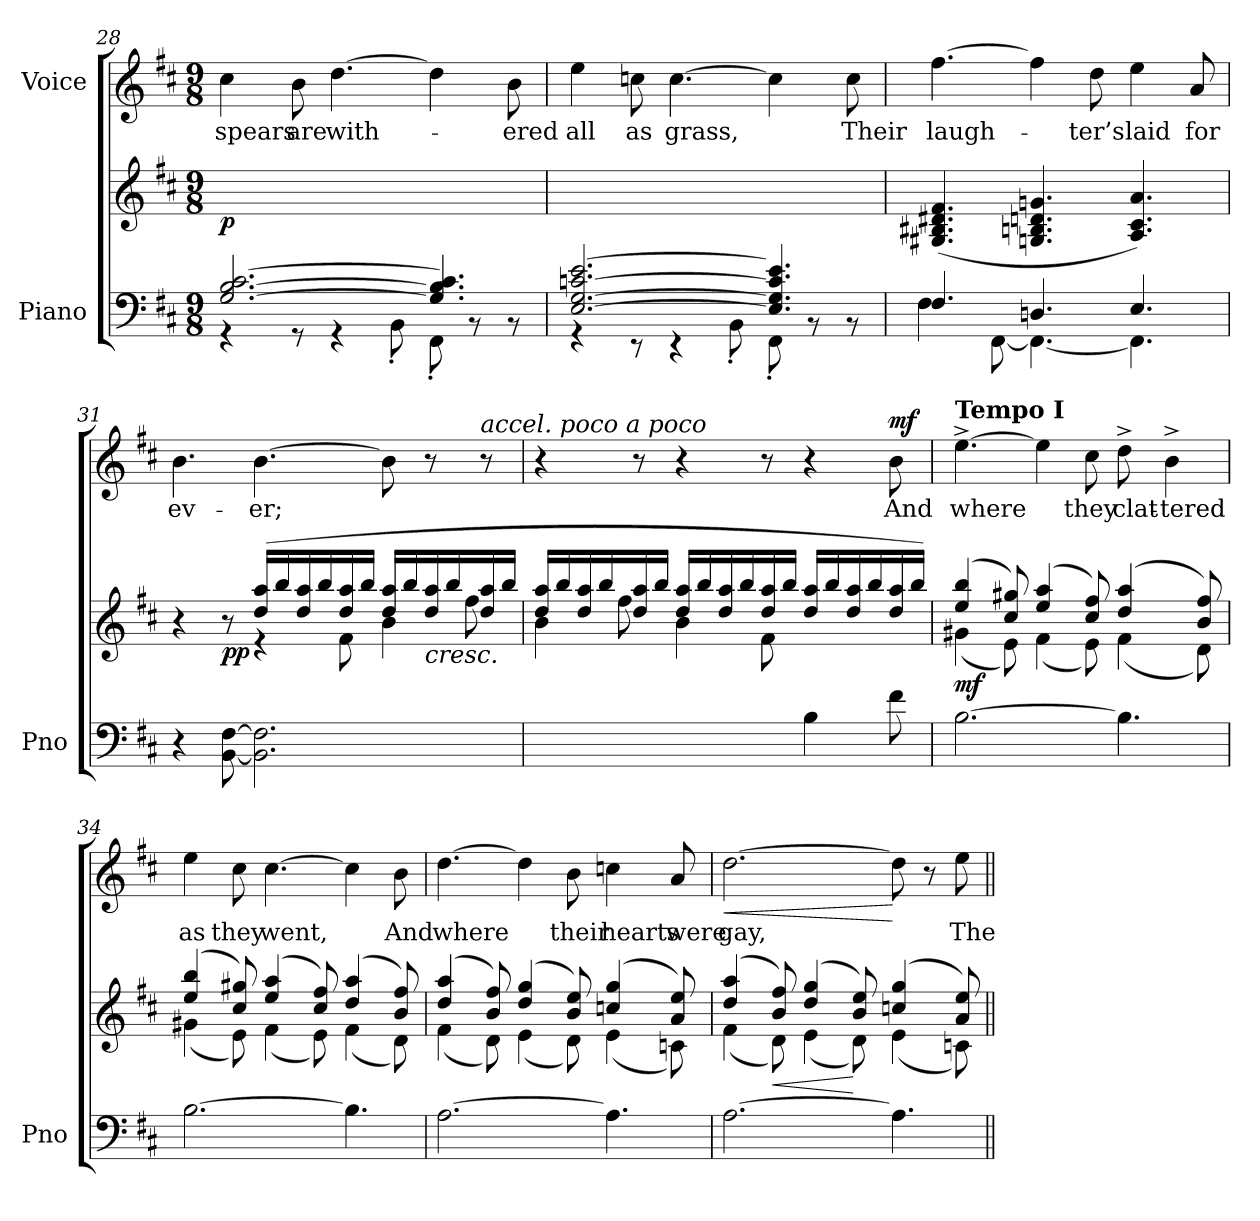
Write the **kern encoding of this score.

**kern	**kern	**dynam	**kern	**text	**dynam
*part2	*part2	*part2	*part1	*part1	*part1
*staff3	*staff2	*staff2/3	*staff1	*staff1	*staff1
*I"Piano	*	*	*I"Voice	*	*
*I'Pno	*	*	*	*	*
*clefF4	*clefG2	*	*clefG2	*	*
*k[f#c#]	*k[f#c#]	*	*k[f#c#]	*	*
*M9/8	*M9/8	*	*M9/8	*	*
=28	=28	=28	=28	=28	=28
*^	*	*	*	*	*
!	!	!	!LO:DY:b	!	!LO:LY:b	!
[2.G/ [2.B/ [2.c#/	4rGG	1ryy	p	4cc#\	spears	.
!	!	!	!	!	!LO:LY:b	!
.	8rGG	.	.	8b\	are	.
!	!	!	!	!	!LO:LY:b	!
.	4rGG	.	.	[4.dd\	with-	.
.	8BB'\	.	.	.	.	.
4.G/] 4.B/] 4.c#/]	8FF#'\	.	.	4dd\]	.	.
.	8rBB	.	.	.	.	.
!	!	!	!	!	!LO:LY:b	!
.	8rBB	8ryy	.	8b\	-ered	.
=29	=29	=29	=29	=29	=29	=29
!	!	!	!	!	!LO:LY:b	!
[2.E/ [2.G/ [2.cn/ [2.e/	4rGG	1ryy	.	4ee\	all	.
!	!	!	!	!	!LO:LY:b	!
.	8rEE	.	.	8ccn\	as	.
!	!	!	!	!	!LO:LY:b	!
.	4rEE	.	.	[4.cc\	grass,	.
.	8BB'\	.	.	.	.	.
4.E/] 4.G/] 4.c/] 4.e/]	8FF#'\	.	.	4cc\]	.	.
.	8rBB	.	.	.	.	.
!	!	!	!	!	!LO:LY:b	!
.	8rBB	8ryy	.	8cc\	Their	.
=30	=30	=30	=30	=30	=30	=30
!	!LO:N:head=solid	!	!	!	!LO:LY:b	!
4.F#/	4F#\	(>4.G#X/ 4.B#X/ 4.d#X/ 4.f#/	.	[4.ff#\	laugh-	.
.	[8FF#\	.	.	.	.	.
4.Dn/	4.FF#\_	4.Gn/ 4.Bn/ 4.dn/ 4.gn/	.	4ff#\]	.	.
!	!	!	!	!	!LO:LY:b	!
.	.	.	.	8dd\	-ter’s	.
!	!	!	!	!	!LO:LY:b	!
4.E/	4.FF#\]	4.A/ 4.c#/ 4.a/)	.	4ee\	laid	.
!	!	!	!	!	!LO:LY:b	!
.	.	.	.	8a/	for	.
*v	*v	*	*	*	*	*
!!LO:LB:g=z
=31	=31	=31	=31	=31	=31
*	*^	*	*	*	*
!	!	!	!	!	!LO:LY:b	!
4r	4r	4.ryy	.	4.b\	ev-	.
!	!	!	!LO:DY:b	!	!	!
[8BB\ [8F#\	8r	.	pp	.	.	.
!	!	!	!	!	!LO:LY:b	!
2.BB\] 2.F#\]	(>16dd/ 16aa/LL	4r	.	[4.b\	-er;	.
.	16bb/	.	.	.	.	.
.	16dd/ 16aa/	.	.	.	.	.
.	16bb/	.	.	.	.	.
.	16dd/ 16aa/	8f#\	.	.	.	.
.	16bb/JJ	.	.	.	.	.
.	16dd/ 16aa/LL	4b\	.	8b\]	.	.
.	16bb/	.	.	.	.	.
!	!LO:TX:b:i:t=cresc.	!	!	!	!	!
.	16dd/ 16aa/	.	.	8r	.	.
.	16bb/	.	.	.	.	.
*	*	*	*	*MM110	*	*
!	!	!	!	!LO:TX:a:i:t=accel.    poco    a    poco	!	!
.	16dd/ 16aa/	8ff#\	.	8r	.	.
.	16bb/JJ	.	.	.	.	.
=32	=32	=32	=32	=32	=32	=32
*	*	*	*	*MM118	*	*
2.ryy	16dd/ 16aa/LL	4b\	.	4r	.	.
.	16bb/	.	.	.	.	.
.	16dd/ 16aa/	.	.	.	.	.
.	16bb/	.	.	.	.	.
*	*	*	*	*MM122	*	*
.	16dd/ 16aa/	8ff#\	.	8r	.	.
.	16bb/JJ	.	.	.	.	.
*	*	*	*	*MM127	*	*
.	16dd/ 16aa/LL	4b\	.	4r	.	.
.	16bb/	.	.	.	.	.
.	16dd/ 16aa/	.	.	.	.	.
.	16bb/	.	.	.	.	.
*	*	*	*	*MM130	*	*
.	16dd/ 16aa/	8f#\	.	8r	.	.
.	16bb/JJ	.	.	.	.	.
*	*	*	*	*MM135	*	*
4B\	16dd/ 16aa/LL	4.ryy	.	4r	.	.
.	16bb/	.	.	.	.	.
.	16dd/ 16aa/	.	.	.	.	.
.	16bb/	.	.	.	.	.
*	*	*	*	*MM140	*	*
!	!	!	!	!	!LO:LY:b	!LO:DY:a
8f#\	16dd/ 16aa/	.	.	8b\	And	mf
.	16bb/JJ)	.	.	.	.	.
!!LO:PB:g=z
=33	=33	=33	=33	=33	=33	=33
!	!	!	!	!LO:TX:a:B:t=Tempo I	!	!
!	!	!	!LO:DY:b	!	!LO:LY:b	!
[2.B\	(>4ee/ 4bb/	(<4g#X\	mf	[4.ee^\	where	.
.	8cc#/ 8gg#X/)	8e\)	.	.	.	.
.	(>4ee/ 4aa/	(<4f#\	.	4ee\]	.	.
!	!	!	!	!	!LO:LY:b	!
.	8cc#/ 8ff#/)	8e\)	.	8cc#\	they	.
!	!	!	!	!	!LO:LY:b	!
4.B\]	(>4dd/ 4aa/	(<4f#\	.	8dd^\	clat-	.
!	!	!	!	!	!LO:LY:b	!
.	.	.	.	4b^\	-tered	.
.	8b/ 8ff#/)	8d\)	.	.	.	.
=34	=34	=34	=34	=34	=34	=34
!	!	!	!	!	!LO:LY:b	!
[2.B\	(>4ee/ 4bb/	(<4g#X\	.	4ee\	as	.
!	!	!	!	!	!LO:LY:b	!
.	8cc#/ 8gg#X/)	8e\)	.	8cc#\	they	.
!	!	!	!	!	!LO:LY:b	!
.	(>4ee/ 4aa/	(<4f#\	.	[4.cc#\	went,	.
.	8cc#/ 8ff#/)	8e\)	.	.	.	.
4.B\]	(>4dd/ 4aa/	(<4f#\	.	4cc#\]	.	.
!	!	!	!	!	!LO:LY:b	!
.	8b/ 8ff#/)	8d\)	.	8b\	And	.
=35	=35	=35	=35	=35	=35	=35
!	!	!	!	!	!LO:LY:b	!
[2.A\	(>4dd/ 4aa/	(<4f#\	.	[4.dd\	where	.
.	8b/ 8ff#/)	8d\)	.	.	.	.
.	(>4dd/ 4gg/	(<4e\	.	4dd\]	.	.
!	!	!	!	!	!LO:LY:b	!
.	8b/ 8ee/)	8d\)	.	8b\	their	.
!	!	!	!	!	!LO:LY:b	!
4.A\]	(>4ccn/ 4gg/	(<4e\	.	4ccn\	hearts	.
!	!	!	!	!	!LO:LY:b	!
.	8a/ 8ee/)	8cn\)	.	8a/	were	.
!!LO:LB:g=z
=36	=36	=36	=36	=36	=36	=36
!	!	!	!	!	!LO:LY:b	!LO:HP:b
[2.A\	(>4dd/ 4aa/	(<4f#\	.	[2.dd\	gay,	<
!	!	!	!LO:HP:b	!	!	!
.	8b/ 8ff#/)	8d\)	<	.	.	.
.	(>4dd/ 4gg/	(<4e\	.	.	.	.
.	8b/ 8ee/)	8d\)	[	.	.	.
4.A\]	(>4ccn/ 4gg/	(<4e\	.	8dd\]	.	[
.	.	.	.	8r	.	.
!	!	!	!	!	!LO:LY:b	!
.	8a/ 8ee/)	8cn\)	.	8ee\	The	.
*	*v	*v	*	*	*	*
=||	=||	=||	=||	=||	=||
*-	*-	*-	*-	*-	*-
